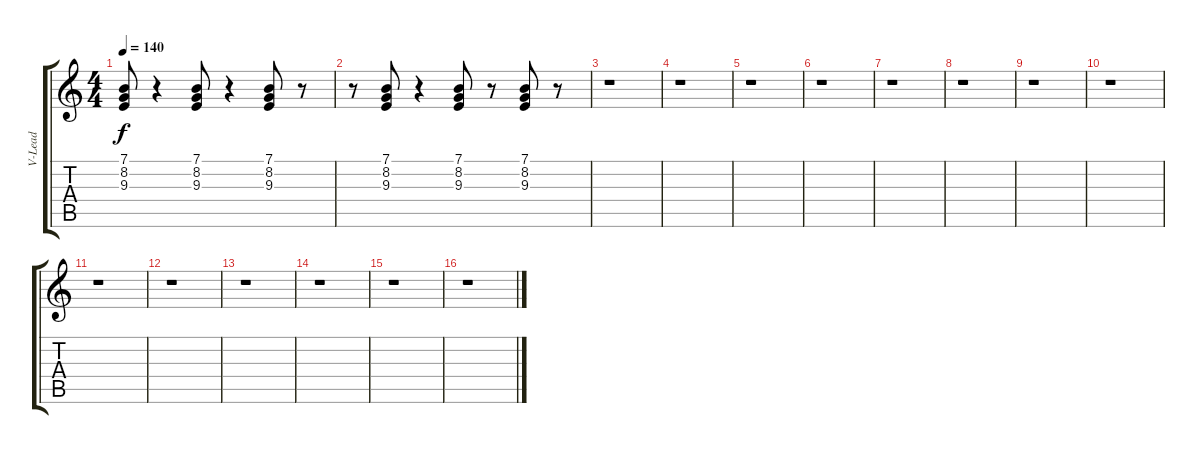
\track ("V-Lead" "V-Lead") {instrument lead6voice}
\staff {score tabs}
\tuning (E4 B3 G3 D3 A2 E2) {hide}
\ts (4 4)
\tempo 140
\clef g2
\ks c
(7.1 8.2 9.3).8{dy f} r.4 (7.1 8.2 9.3).8 r.4 (7.1 8.2 9.3).8 r.8 |
r.8 (7.1 8.2 9.3).8 r.4 (7.1 8.2 9.3).8 r.8 (7.1 8.2 9.3).8 r.8 |
r.1 |
r.1 |
r.1 |
r.1 |
r.1 |
r.1 |
r.1 |
r.1 |
r.1 |
r.1 |
r.1 |
r.1 |
r.1 |
r.1
